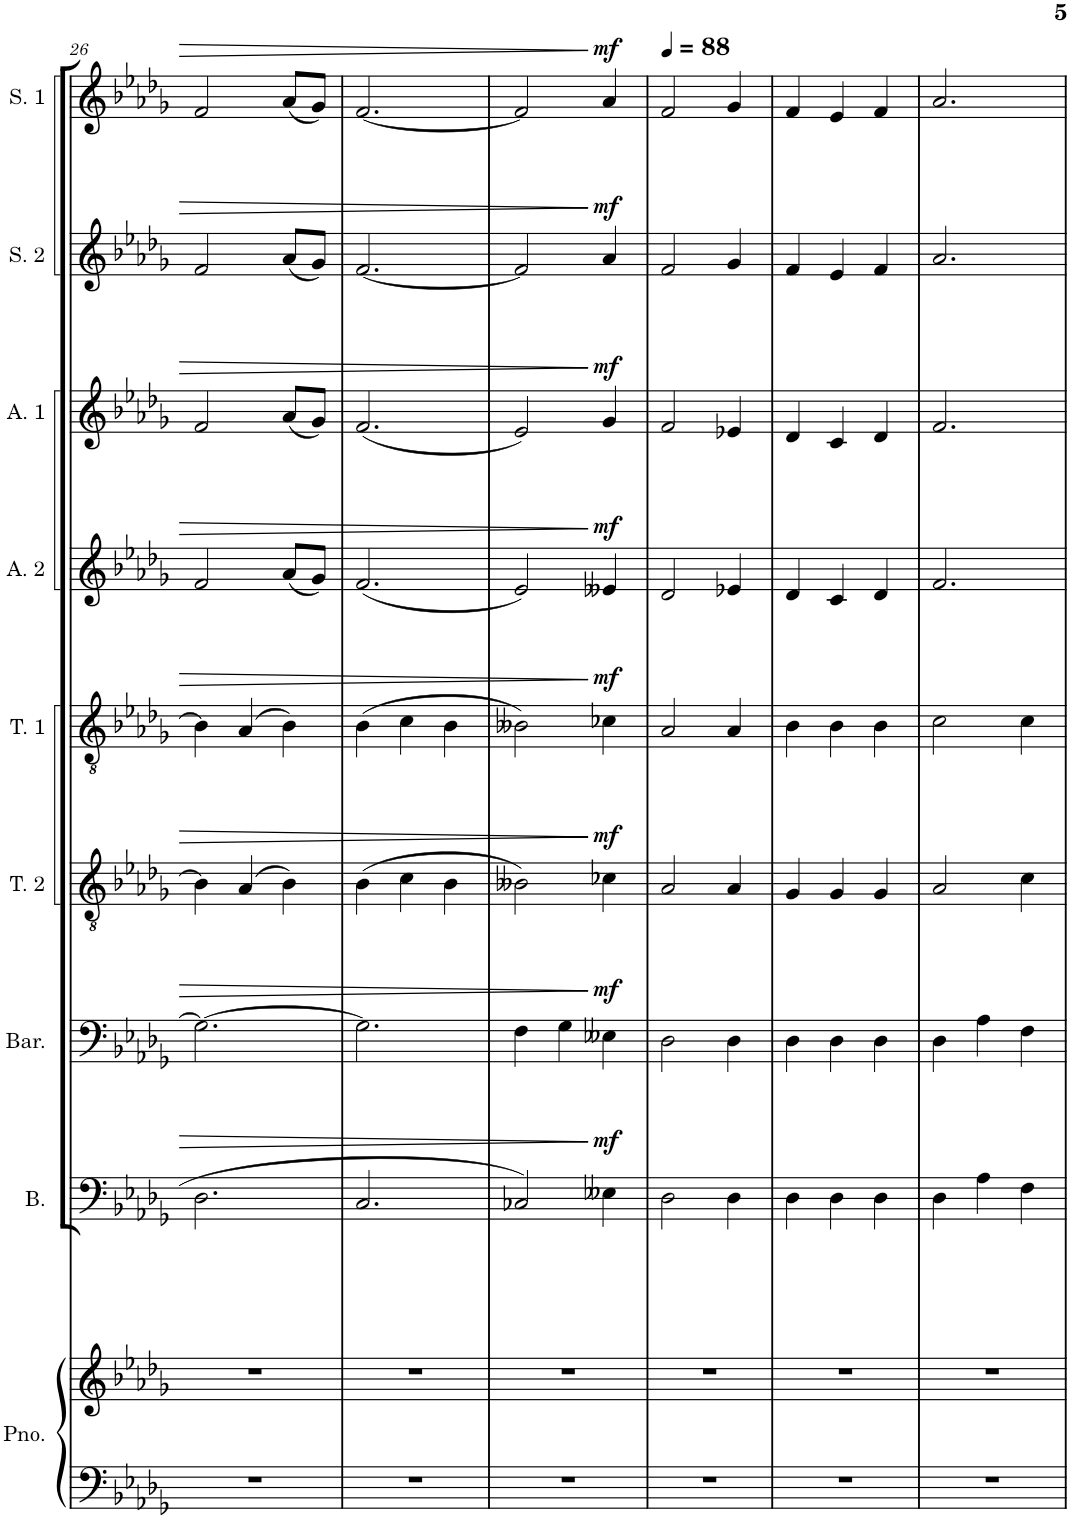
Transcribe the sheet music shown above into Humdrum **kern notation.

**kern	**kern	**kern	**dynam	**kern	**dynam	**kern	**dynam	**kern	**dynam	**kern	**dynam	**kern	**dynam	**kern	**dynam	**kern	**dynam
*part9	*part9	*part8	*part8	*part7	*part7	*part6	*part6	*part5	*part5	*part4	*part4	*part3	*part3	*part2	*part2	*part1	*part1
*staff10	*staff9	*staff8	*staff8	*staff7	*staff7	*staff6	*staff6	*staff5	*staff5	*staff4	*staff4	*staff3	*staff3	*staff2	*staff2	*staff1	*staff1
*I"Piano	*	*I"Bass	*	*I"Baritone	*	*I"Tenor 2	*	*I"Tenor 1	*	*I"Alto 2	*	*I"Alto 1	*	*I"Soprano 2	*	*I"Soprano 1	*
*I'Pno.	*	*I'B.	*	*I'Bar.	*	*I'T. 2	*	*I'T. 1	*	*I'A. 2	*	*I'A. 1	*	*I'S. 2	*	*I'S. 1	*
!!LO:PB:g=z
*clefF4	*clefG2	*clefF4	*	*clefF4	*	*clefGv2	*	*clefGv2	*	*clefG2	*	*clefG2	*	*clefG2	*	*clefG2	*
*k[b-e-a-d-g-]	*k[b-e-a-d-g-]	*k[b-e-a-d-g-]	*	*k[b-e-a-d-g-]	*	*k[b-e-a-d-g-]	*	*k[b-e-a-d-g-]	*	*k[b-e-a-d-g-]	*	*k[b-e-a-d-g-]	*	*k[b-e-a-d-g-]	*	*k[b-e-a-d-g-]	*
*M3/4	*M3/4	*M3/4	*	*M3/4	*	*M3/4	*	*M3/4	*	*M3/4	*	*M3/4	*	*M3/4	*	*M3/4	*
=26	=26	=26	=26	=26	=26	=26	=26	=26	=26	=26	=26	=26	=26	=26	=26	=26	=26
2.r	2.r	2.D-\	.	2.G-\_	.	4B-\]	.	4B-\]	.	2f/	.	2f/	.	2f/	.	2f/	.
.	.	.	.	.	.	(4A-/	.	(4A-/	.	.	.	.	.	.	.	.	.
.	.	.	.	.	.	4B-\)	.	4B-\)	.	(8a-/L	.	(8a-/L	.	(8a-/L	.	(8a-/L	.
.	.	.	.	.	.	.	.	.	.	8g-/J)	.	8g-/J)	.	8g-/J)	.	8g-/J)	.
=27	=27	=27	=27	=27	=27	=27	=27	=27	=27	=27	=27	=27	=27	=27	=27	=27	=27
2.r	2.r	2.C/	.	2.G-\]	.	(4B-\	.	(4B-\	.	(2.f/	.	(2.f/	.	[2.f/	.	[2.f/	.
.	.	.	.	.	.	4c\	.	4c\	.	.	.	.	.	.	.	.	.
.	.	.	.	.	.	4B-\	.	4B-\	.	.	.	.	.	.	.	.	.
=28	=28	=28	=28	=28	=28	=28	=28	=28	=28	=28	=28	=28	=28	=28	=28	=28	=28
2.r	2.r	2C-X/	.	4F\	.	2B--X\)	.	2B--X\)	.	2e-/)	.	2e-/)	.	2f/]	.	2f/]	.
.	.	.	.	4G-\	.	.	.	.	.	.	.	.	.	.	.	.	.
!	!	!	!LO:DY:a	!	!LO:DY:a	!	!LO:DY:a	!	!LO:DY:a	!	!LO:DY:a	!	!LO:DY:a	!	!LO:DY:a	!	!LO:DY:a
.	.	4E--X\	mf	4E--X\	mf	4c-X\	mf	4c-X\	mf	4e--X/	mf	4g-/	mf	4a-/	mf	4a-/	mf
=29	=29	=29	=29	=29	=29	=29	=29	=29	=29	=29	=29	=29	=29	=29	=29	=29	=29
*	*	*	*	*	*	*	*	*	*	*	*	*	*	*	*	*MM88	*
2.r	2.r	2D-\	.	2D-\	.	2A-/	.	2A-/	.	2d-/	.	2f/	.	2f/	.	2f/	.
.	.	4D-\	.	4D-\	.	4A-/	.	4A-/	.	4e-X/	.	4e-X/	.	4g-/	.	4g-/	.
=30	=30	=30	=30	=30	=30	=30	=30	=30	=30	=30	=30	=30	=30	=30	=30	=30	=30
2.r	2.r	4D-\	.	4D-\	.	4G-/	.	4B-\	.	4d-/	.	4d-/	.	4f/	.	4f/	.
.	.	4D-\	.	4D-\	.	4G-/	.	4B-\	.	4c/	.	4c/	.	4e-/	.	4e-/	.
.	.	4D-\	.	4D-\	.	4G-/	.	4B-\	.	4d-/	.	4d-/	.	4f/	.	4f/	.
=31	=31	=31	=31	=31	=31	=31	=31	=31	=31	=31	=31	=31	=31	=31	=31	=31	=31
2.r	2.r	4D-\	.	4D-\	.	2A-/	.	2c\	.	2.f/	.	2.f/	.	2.a-/	.	2.a-/	.
.	.	4A-\	.	4A-\	.	.	.	.	.	.	.	.	.	.	.	.	.
.	.	4F\	.	4F\	.	4c\	.	4c\	.	.	.	.	.	.	.	.	.
=	=	=	=	=	=	=	=	=	=	=	=	=	=	=	=	=	=
*-	*-	*-	*-	*-	*-	*-	*-	*-	*-	*-	*-	*-	*-	*-	*-	*-	*-
